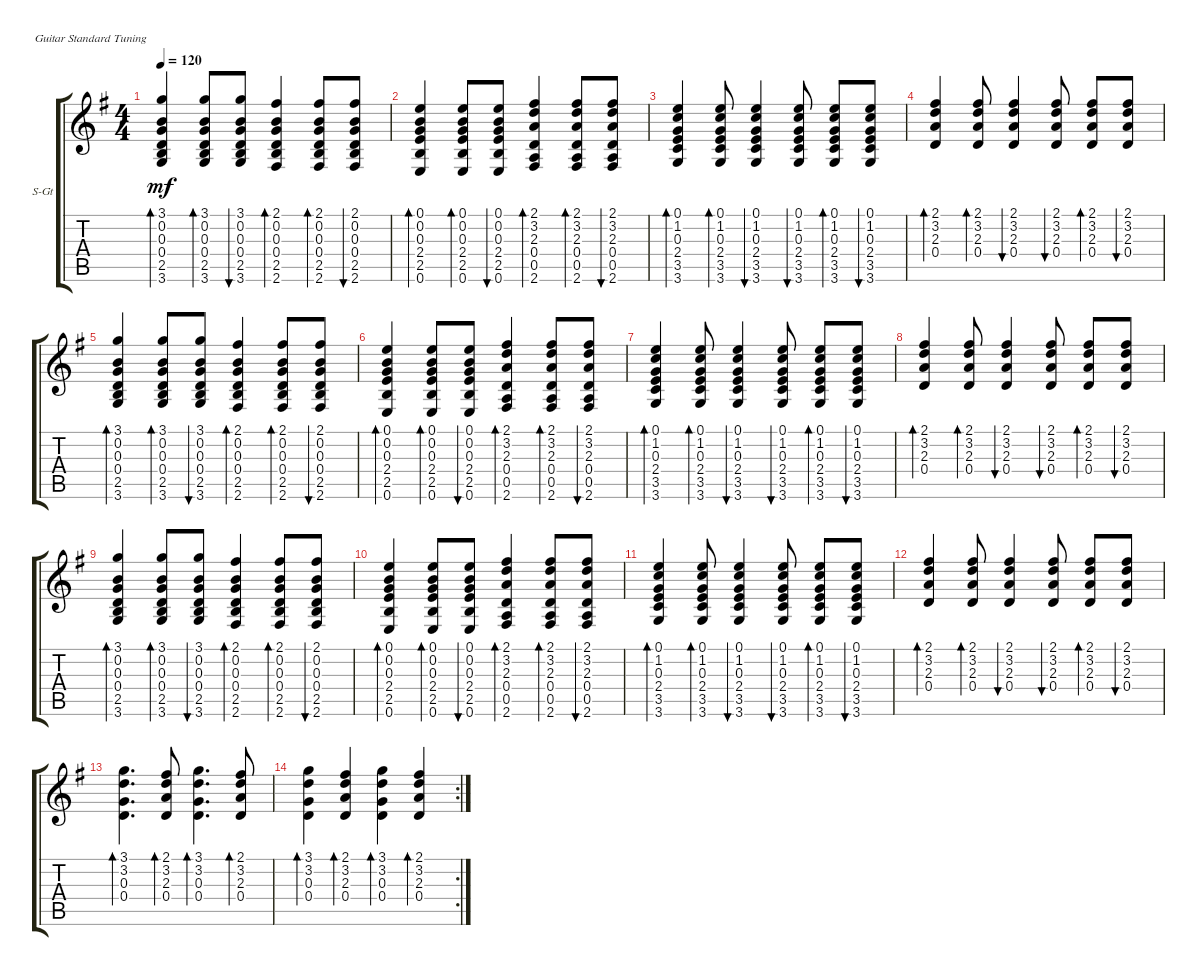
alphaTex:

\defaultSystemsLayout 4
\bracketExtendMode groupsimilarinstruments
\firstSystemTrackNameOrientation horizontal
\otherSystemsTrackNameOrientation horizontal
\track ("Акустика" "S-Gt") {instrument acousticguitarsteel}
\staff {score tabs}
\tuning (E4 B3 G3 D3 A2 E2)
\ts (4 4)
\tempo 120
\clef g2
\ks g
(3.6 2.5 0.4 0.3 0.2 3.1).4{bd 30 dy mf} (3.6 2.5 0.4 0.3 0.2 3.1).8{bd 30} (3.6 2.5 0.4 0.3 0.2 3.1).8{bu 30} (2.6 2.5 0.4 0.3 0.2 2.1).4{bd 30} (2.6 2.5 0.4 0.3 0.2 2.1).8{bd 30} (2.6 2.5 0.4 0.3 0.2 2.1).8{bu 30} |
(0.6 2.5 2.4 0.3 0.2 0.1).4{bd 30} (0.6 2.5 2.4 0.3 0.2 0.1).8{bd 30} (0.6 2.5 2.4 0.3 0.2 0.1).8{bu 30} (2.6 0.5 0.4 2.3 3.2 2.1).4{bd 30} (2.6 0.5 0.4 2.3 3.2 2.1).8{bd 30} (2.6 0.5 0.4 2.3 3.2 2.1).8{bu 30} |
(3.6 3.5 2.4 0.3 1.2 0.1).4{bd 30} (3.6 3.5 2.4 0.3 1.2 0.1).8{bd 30} (3.6 3.5 2.4 0.3 1.2 0.1).4{bu 30} (3.6 3.5 2.4 0.3 1.2 0.1).8{bu 30} (3.6 3.5 2.4 0.3 1.2 0.1).8{bd 30} (3.6 3.5 2.4 0.3 1.2 0.1).8{bu 30} |
(0.4 2.3 3.2 2.1).4{bd 30} (0.4 2.3 3.2 2.1).8{bd 30} (0.4 2.3 3.2 2.1).4{bu 30} (0.4 2.3 3.2 2.1).8{bu 30} (0.4 2.3 3.2 2.1).8{bd 30} (0.4 2.3 3.2 2.1).8{bu 30} |
(3.6 2.5 0.4 0.3 0.2 3.1).4{bd 30} (3.6 2.5 0.4 0.3 0.2 3.1).8{bd 30} (3.6 2.5 0.4 0.3 0.2 3.1).8{bu 30} (2.6 2.5 0.4 0.3 0.2 2.1).4{bd 30} (2.6 2.5 0.4 0.3 0.2 2.1).8{bd 30} (2.6 2.5 0.4 0.3 0.2 2.1).8{bu 30} |
(0.6 2.5 2.4 0.3 0.2 0.1).4{bd 30} (0.6 2.5 2.4 0.3 0.2 0.1).8{bd 30} (0.6 2.5 2.4 0.3 0.2 0.1).8{bu 30} (2.6 0.5 0.4 2.3 3.2 2.1).4{bd 30} (2.6 0.5 0.4 2.3 3.2 2.1).8{bd 30} (2.6 0.5 0.4 2.3 3.2 2.1).8{bu 30} |
(3.6 3.5 2.4 0.3 1.2 0.1).4{bd 30} (3.6 3.5 2.4 0.3 1.2 0.1).8{bd 30} (3.6 3.5 2.4 0.3 1.2 0.1).4{bu 30} (3.6 3.5 2.4 0.3 1.2 0.1).8{bu 30} (3.6 3.5 2.4 0.3 1.2 0.1).8{bd 30} (3.6 3.5 2.4 0.3 1.2 0.1).8{bu 30} |
(0.4 2.3 3.2 2.1).4{bd 30} (0.4 2.3 3.2 2.1).8{bd 30} (0.4 2.3 3.2 2.1).4{bu 30} (0.4 2.3 3.2 2.1).8{bu 30} (0.4 2.3 3.2 2.1).8{bd 30} (0.4 2.3 3.2 2.1).8{bu 30} |
(3.6 2.5 0.4 0.3 0.2 3.1).4{bd 30} (3.6 2.5 0.4 0.3 0.2 3.1).8{bd 30} (3.6 2.5 0.4 0.3 0.2 3.1).8{bu 30} (2.6 2.5 0.4 0.3 0.2 2.1).4{bd 30} (2.6 2.5 0.4 0.3 0.2 2.1).8{bd 30} (2.6 2.5 0.4 0.3 0.2 2.1).8{bu 30} |
(0.6 2.5 2.4 0.3 0.2 0.1).4{bd 30} (0.6 2.5 2.4 0.3 0.2 0.1).8{bd 30} (0.6 2.5 2.4 0.3 0.2 0.1).8{bu 30} (2.6 0.5 0.4 2.3 3.2 2.1).4{bd 30} (2.6 0.5 0.4 2.3 3.2 2.1).8{bd 30} (2.6 0.5 0.4 2.3 3.2 2.1).8{bu 30} |
(3.6 3.5 2.4 0.3 1.2 0.1).4{bd 30} (3.6 3.5 2.4 0.3 1.2 0.1).8{bd 30} (3.6 3.5 2.4 0.3 1.2 0.1).4{bu 30} (3.6 3.5 2.4 0.3 1.2 0.1).8{bu 30} (3.6 3.5 2.4 0.3 1.2 0.1).8{bd 30} (3.6 3.5 2.4 0.3 1.2 0.1).8{bu 30} |
(0.4 2.3 3.2 2.1).4{bd 30} (0.4 2.3 3.2 2.1).8{bd 30} (0.4 2.3 3.2 2.1).4{bu 30} (0.4 2.3 3.2 2.1).8{bu 30} (0.4 2.3 3.2 2.1).8{bd 30} (0.4 2.3 3.2 2.1).8{bu 30} |
(0.4 0.3 3.2 3.1).4{d bd 30} (0.4 2.3 3.2 2.1).8{bd 30} (0.4 0.3 3.2 3.1).4{d bd 30} (0.4 2.3 3.2 2.1).8{bd 30} |
\rc 2
(0.4 0.3 3.2 3.1).4{bd 30} (0.4 2.3 3.2 2.1).4{bd 30} (0.4 0.3 3.2 3.1).4{bd 30} (0.4 2.3 3.2 2.1).4{bd 30}
